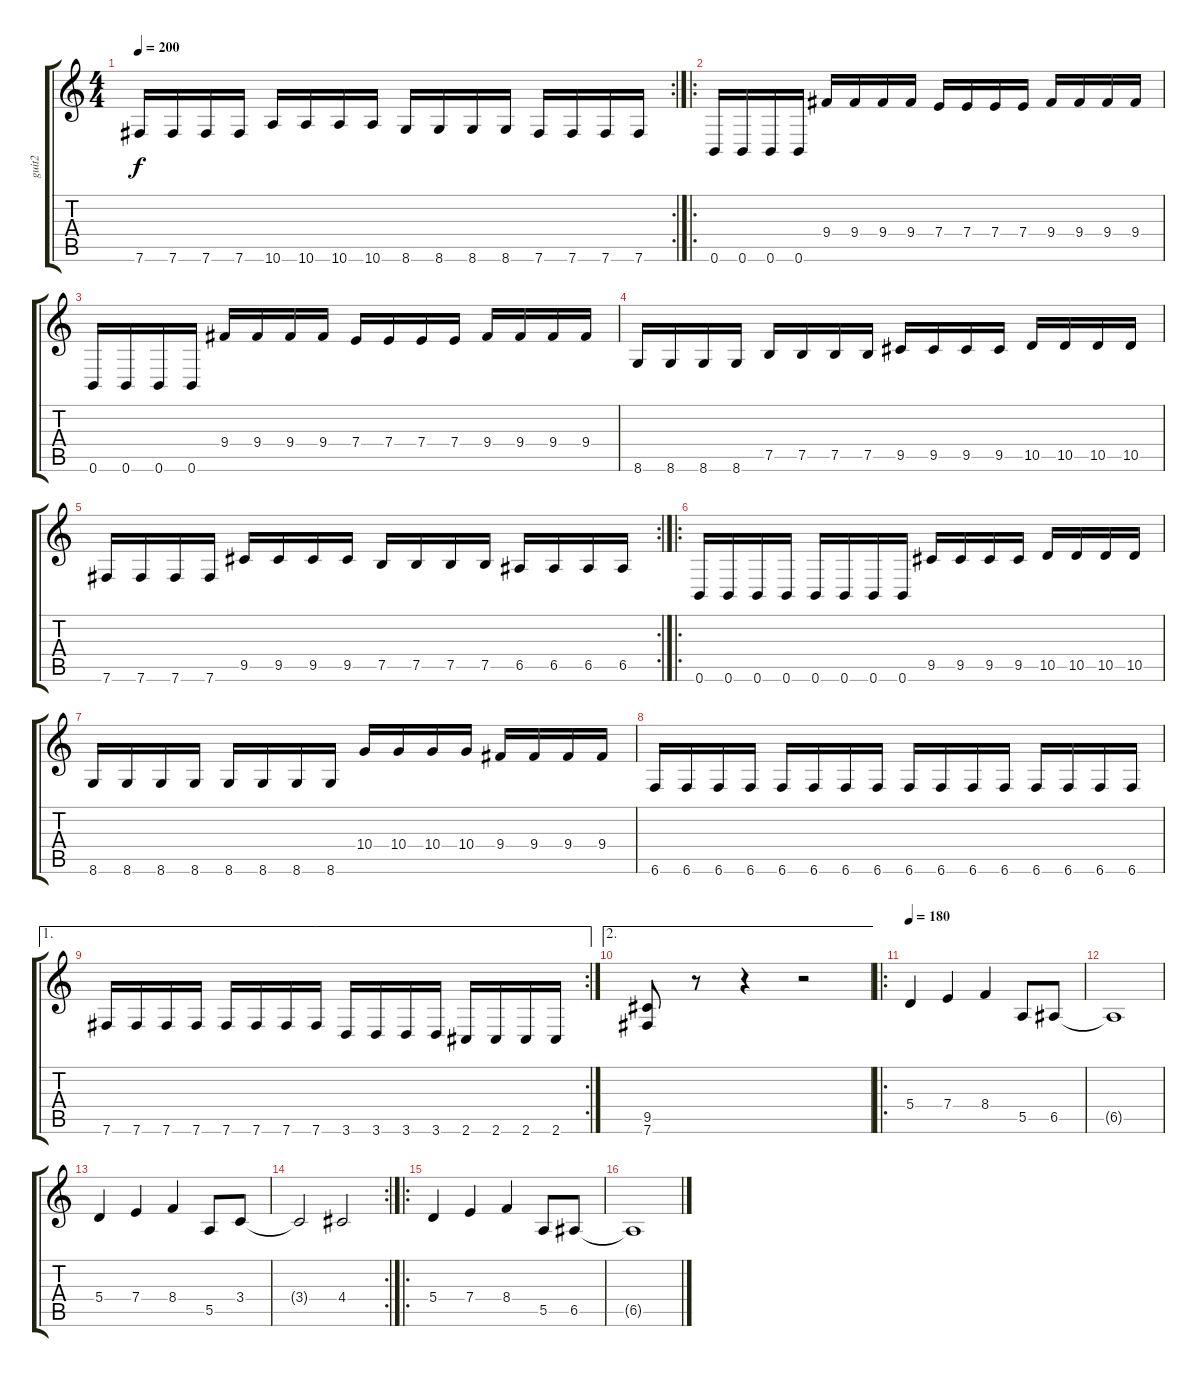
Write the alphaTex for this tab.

\track ("guit2" "guit2") {instrument distortionguitar}
\staff {score tabs}
\tuning (B3 Gb3 D3 A2 E2 B1) {hide}
\rc 2
\ts (4 4)
\tempo 200
\clef g2
\ks c
7.6.16{dy f} 7.6.16 7.6.16 7.6.16 10.6.16 10.6.16 10.6.16 10.6.16 8.6.16 8.6.16 8.6.16 8.6.16 7.6.16 7.6.16 7.6.16 7.6.16 |
\ro
0.6.16 0.6.16 0.6.16 0.6.16 9.4.16 9.4.16 9.4.16 9.4.16 7.4.16 7.4.16 7.4.16 7.4.16 9.4.16 9.4.16 9.4.16 9.4.16 |
0.6.16 0.6.16 0.6.16 0.6.16 9.4.16 9.4.16 9.4.16 9.4.16 7.4.16 7.4.16 7.4.16 7.4.16 9.4.16 9.4.16 9.4.16 9.4.16 |
8.6.16 8.6.16 8.6.16 8.6.16 7.5.16 7.5.16 7.5.16 7.5.16 9.5.16 9.5.16 9.5.16 9.5.16 10.5.16 10.5.16 10.5.16 10.5.16 |
\rc 2
7.6.16 7.6.16 7.6.16 7.6.16 9.5.16 9.5.16 9.5.16 9.5.16 7.5.16 7.5.16 7.5.16 7.5.16 6.5.16 6.5.16 6.5.16 6.5.16 |
\ro
0.6.16 0.6.16 0.6.16 0.6.16 0.6.16 0.6.16 0.6.16 0.6.16 9.5.16 9.5.16 9.5.16 9.5.16 10.5.16 10.5.16 10.5.16 10.5.16 |
8.6.16 8.6.16 8.6.16 8.6.16 8.6.16 8.6.16 8.6.16 8.6.16 10.4.16 10.4.16 10.4.16 10.4.16 9.4.16 9.4.16 9.4.16 9.4.16 |
6.6.16 6.6.16 6.6.16 6.6.16 6.6.16 6.6.16 6.6.16 6.6.16 6.6.16 6.6.16 6.6.16 6.6.16 6.6.16 6.6.16 6.6.16 6.6.16 |
\ae 1
\rc 2
7.6.16 7.6.16 7.6.16 7.6.16 7.6.16 7.6.16 7.6.16 7.6.16 3.6.16 3.6.16 3.6.16 3.6.16 2.6.16 2.6.16 2.6.16 2.6.16 |
\ae 2
(9.5 7.6).8 r.8 r.4 r.2 |
\ro
\tempo 180
5.4.4 7.4.4 8.4.4 5.5.8 6.5.8 |
6.5{t}.1 |
5.4.4 7.4.4 8.4.4 5.5.8 3.4.8 |
\rc 2
3.4{t}.2 4.4.2 |
\ro
5.4.4 7.4.4 8.4.4 5.5.8 6.5.8 |
6.5{t}.1
